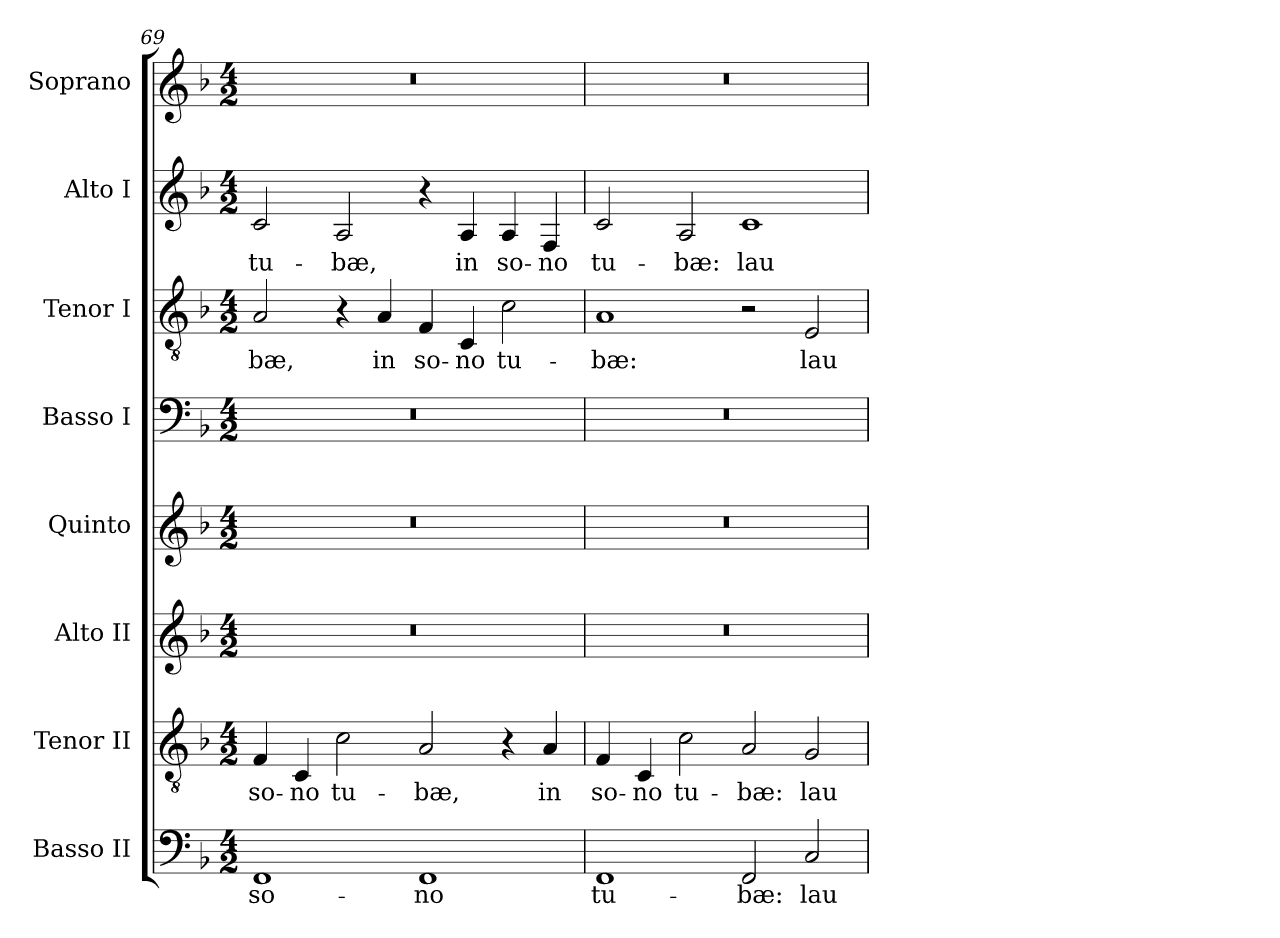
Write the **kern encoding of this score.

**kern	**text	**kern	**text	**kern	**kern	**kern	**kern	**text	**kern	**text	**kern
*part8	*part8	*part7	*part7	*part6	*part5	*part4	*part3	*part3	*part2	*part2	*part1
*staff8	*staff8	*staff7	*staff7	*staff6	*staff5	*staff4	*staff3	*staff3	*staff2	*staff2	*staff1
*I"Basso II	*	*I"Tenor II	*	*I"Alto II	*I"Quinto	*I"Basso I	*I"Tenor I	*	*I"Alto I	*	*I"Soprano
*I'B. 2	*	*I'T. 2	*	*I'A. 2	*I'Q.	*I'B. 1	*I'T. 1	*	*I'A. 1	*	*I'S.
*clefF4	*	*clefGv2	*	*clefG2	*clefG2	*clefF4	*clefGv2	*	*clefG2	*	*clefG2
*	*	*ITrd7c12	*	*	*	*	*ITrd7c12	*	*	*	*
*k[b-]	*	*k[b-]	*	*k[b-]	*k[b-]	*k[b-]	*k[b-]	*	*k[b-]	*	*k[b-]
*F:	*	*F:	*	*F:	*F:	*F:	*F:	*	*F:	*	*F:
*M4/2	*	*M4/2	*	*M4/2	*M4/2	*M4/2	*M4/2	*	*M4/2	*	*M4/2
=69	=69	=69	=69	=69	=69	=69	=69	=69	=69	=69	=69
!	!LO:LY:b:color=#000000	!	!	!	!	!	!	!	!	!	!
!	!	!	!LO:LY:b:color=#000000	!LO:N:vis=1	!LO:N:vis=1	!LO:N:vis=1	!	!	!	!	!
!	!	!	!	!	!	!	!	!LO:LY:b:color=#000000	!	!	!
!	!	!	!	!	!	!	!	!	!	!LO:LY:b:color=#000000	!LO:N:vis=1
1FFi	so-	4FFi/	so-	0r	0r	0r	2AAi/	-bæ,	2ci/	tu-	0r
!	!	!	!LO:LY:b:color=#000000	!	!	!	!	!	!	!	!
.	.	4CCi/	-no	.	.	.	.	.	.	.	.
!	!	!	!LO:LY:b:color=#000000	!	!	!	!	!	!	!	!
!	!	!	!	!	!	!	!	!	!	!LO:LY:b:color=#000000	!
.	.	2Ci\	tu-	.	.	.	4r	.	2Ai/	-bæ,	.
!	!	!	!	!	!	!	!	!LO:LY:b:color=#000000	!	!	!
.	.	.	.	.	.	.	4AAi/	in	.	.	.
!	!LO:LY:b:color=#000000	!	!	!	!	!	!	!	!	!	!
!	!	!	!LO:LY:b:color=#000000	!	!	!	!	!	!	!	!
!	!	!	!	!	!	!	!	!LO:LY:b:color=#000000	!	!	!
1FFi	-no	2AAi/	-bæ,	.	.	.	4FFi/	so-	4r	.	.
!	!	!	!	!	!	!	!	!LO:LY:b:color=#000000	!	!	!
!	!	!	!	!	!	!	!	!	!	!LO:LY:b:color=#000000	!
.	.	.	.	.	.	.	4CCi/	-no	4Ai/	in	.
!	!	!	!	!	!	!	!	!LO:LY:b:color=#000000	!	!	!
!	!	!	!	!	!	!	!	!	!	!LO:LY:b:color=#000000	!
.	.	4r	.	.	.	.	2Ci\	tu-	4Ai/	so-	.
!	!	!	!LO:LY:b:color=#000000	!	!	!	!	!	!	!	!
!	!	!	!	!	!	!	!	!	!	!LO:LY:b:color=#000000	!
.	.	4AAi/	in	.	.	.	.	.	4Fi/	-no	.
!!LO:LB:g=z
=70	=70	=70	=70	=70	=70	=70	=70	=70	=70	=70	=70
!	!LO:LY:b:color=#000000	!	!	!	!	!	!	!	!	!	!
!	!	!	!LO:LY:b:color=#000000	!LO:N:vis=1	!LO:N:vis=1	!LO:N:vis=1	!	!	!	!	!
!	!	!	!	!	!	!	!	!LO:LY:b:color=#000000	!	!	!
!	!	!	!	!	!	!	!	!	!	!LO:LY:b:color=#000000	!LO:N:vis=1
1FFi	tu-	4FFi/	so-	0r	0r	0r	1AAi	-bæ:	2ci/	tu-	0r
!	!	!	!LO:LY:b:color=#000000	!	!	!	!	!	!	!	!
.	.	4CCi/	-no	.	.	.	.	.	.	.	.
!	!	!	!LO:LY:b:color=#000000	!	!	!	!	!	!	!	!
!	!	!	!	!	!	!	!	!	!	!LO:LY:b:color=#000000	!
.	.	2Ci\	tu-	.	.	.	.	.	2Ai/	-bæ:	.
!	!LO:LY:b:color=#000000	!	!	!	!	!	!	!	!	!	!
!	!	!	!LO:LY:b:color=#000000	!	!	!	!	!	!	!	!
!	!	!	!	!	!	!	!	!	!	!LO:LY:b:color=#000000	!
2FFi/	-bæ:	2AAi/	-bæ:	.	.	.	2r	.	1ci	lau-	.
!	!LO:LY:b:color=#000000	!	!	!	!	!	!	!	!	!	!
!	!	!	!LO:LY:b:color=#000000	!	!	!	!	!	!	!	!
!	!	!	!	!	!	!	!	!LO:LY:b:color=#000000	!	!	!
2Ci/	lau-	2GGi/	lau-	.	.	.	2EEi/	lau-	.	.	.
=	=	=	=	=	=	=	=	=	=	=	=
*-	*-	*-	*-	*-	*-	*-	*-	*-	*-	*-	*-
